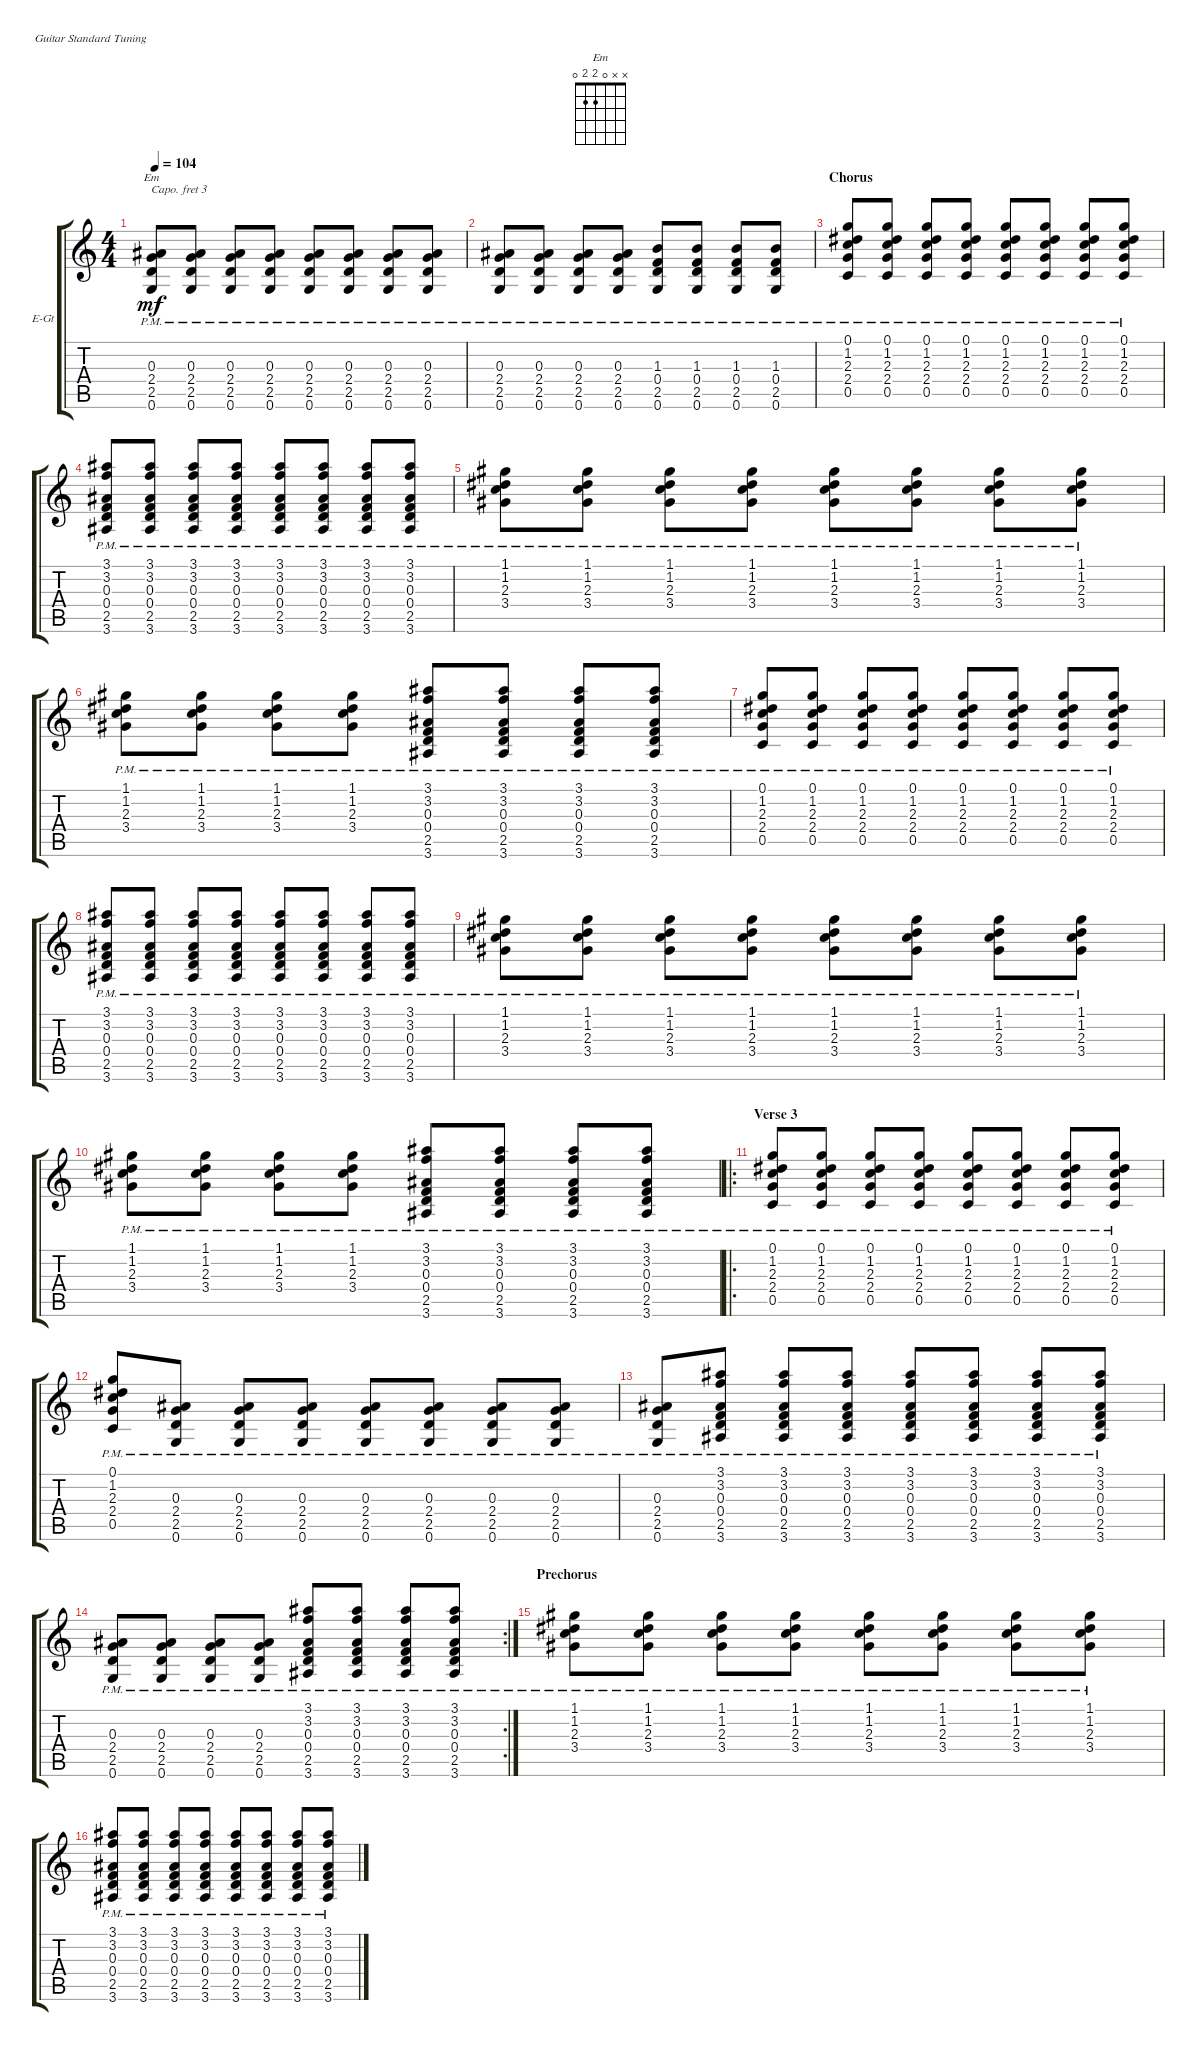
\defaultSystemsLayout 4
\bracketExtendMode groupsimilarinstruments
\firstSystemTrackNameOrientation horizontal
\otherSystemsTrackNameOrientation horizontal
\track ("Steel string guitar" "E-Gt") {instrument electricguitarclean}
\staff {score tabs}
\capo 3
\tuning (E4 B3 G3 D3 A2 E2)
\chord ("Em" x x 0 2 2 0)
\ts (4 4)
\tempo 104
\clef g2
\ks c
(0.6{pm} 2.5{pm} 2.4{pm} 0.3{pm}).8{ch "Em" dy mf} (0.6{pm} 2.5{pm} 2.4{pm} 0.3{pm}).8 (0.6{pm} 2.5{pm} 2.4{pm} 0.3{pm}).8 (0.6{pm} 2.5{pm} 2.4{pm} 0.3{pm}).8 (0.6{pm} 2.5{pm} 2.4{pm} 0.3{pm}).8 (0.6{pm} 2.5{pm} 2.4{pm} 0.3{pm}).8 (0.6{pm} 2.5{pm} 2.4{pm} 0.3{pm}).8 (0.6{pm} 2.5{pm} 2.4{pm} 0.3{pm}).8 |
(0.6{pm} 2.5{pm} 2.4{pm} 0.3{pm}).8 (0.6{pm} 2.5{pm} 2.4{pm} 0.3{pm}).8 (0.6{pm} 2.5{pm} 2.4{pm} 0.3{pm}).8 (0.6{pm} 2.5{pm} 2.4{pm} 0.3{pm}).8 (0.6{pm} 2.5{pm} 0.4{pm} 1.3{pm}).8 (0.6{pm} 2.5{pm} 0.4{pm} 1.3{pm}).8 (0.6{pm} 2.5{pm} 0.4{pm} 1.3{pm}).8 (0.6{pm} 2.5{pm} 0.4{pm} 1.3{pm}).8 |
\section ("" "Chorus")
(0.5{pm} 2.4{pm} 2.3{pm} 1.2{pm} 0.1{pm}).8 (0.5{pm} 2.4{pm} 2.3{pm} 1.2{pm} 0.1{pm}).8 (0.5{pm} 2.4{pm} 2.3{pm} 1.2{pm} 0.1{pm}).8 (0.5{pm} 2.4{pm} 2.3{pm} 1.2{pm} 0.1{pm}).8 (0.5{pm} 2.4{pm} 2.3{pm} 1.2{pm} 0.1{pm}).8 (0.5{pm} 2.4{pm} 2.3{pm} 1.2{pm} 0.1{pm}).8 (0.5{pm} 2.4{pm} 2.3{pm} 1.2{pm} 0.1{pm}).8 (0.5{pm} 2.4{pm} 2.3{pm} 1.2{pm} 0.1{pm}).8 |
(3.6{pm} 2.5{pm} 0.4{pm} 0.3{pm} 3.2{pm} 3.1{pm}).8 (3.6{pm} 2.5{pm} 0.4{pm} 0.3{pm} 3.2{pm} 3.1{pm}).8 (3.6{pm} 2.5{pm} 0.4{pm} 0.3{pm} 3.2{pm} 3.1{pm}).8 (3.6{pm} 2.5{pm} 0.4{pm} 0.3{pm} 3.2{pm} 3.1{pm}).8 (3.6{pm} 2.5{pm} 0.4{pm} 0.3{pm} 3.2{pm} 3.1{pm}).8 (3.6{pm} 2.5{pm} 0.4{pm} 0.3{pm} 3.2{pm} 3.1{pm}).8 (3.6{pm} 2.5{pm} 0.4{pm} 0.3{pm} 3.2{pm} 3.1{pm}).8 (3.6{pm} 2.5{pm} 0.4{pm} 0.3{pm} 3.2{pm} 3.1{pm}).8 |
(3.4{pm} 2.3{pm} 1.2{pm} 1.1{pm}).8 (3.4{pm} 2.3{pm} 1.2{pm} 1.1{pm}).8 (3.4{pm} 2.3{pm} 1.2{pm} 1.1{pm}).8 (3.4{pm} 2.3{pm} 1.2{pm} 1.1{pm}).8 (3.4{pm} 2.3{pm} 1.2{pm} 1.1{pm}).8 (3.4{pm} 2.3{pm} 1.2{pm} 1.1{pm}).8 (3.4{pm} 2.3{pm} 1.2{pm} 1.1{pm}).8 (3.4{pm} 2.3{pm} 1.2{pm} 1.1{pm}).8 |
(3.4{pm} 2.3{pm} 1.2{pm} 1.1{pm}).8 (3.4{pm} 2.3{pm} 1.2{pm} 1.1{pm}).8 (3.4{pm} 2.3{pm} 1.2{pm} 1.1{pm}).8 (3.4{pm} 2.3{pm} 1.2{pm} 1.1{pm}).8 (3.6{pm} 2.5{pm} 0.4{pm} 0.3{pm} 3.2{pm} 3.1{pm}).8 (3.6{pm} 2.5{pm} 0.4{pm} 0.3{pm} 3.2{pm} 3.1{pm}).8 (3.6{pm} 2.5{pm} 0.4{pm} 0.3{pm} 3.2{pm} 3.1{pm}).8 (3.6{pm} 2.5{pm} 0.4{pm} 0.3{pm} 3.2{pm} 3.1{pm}).8 |
(0.5{pm} 2.4{pm} 2.3{pm} 1.2{pm} 0.1{pm}).8 (0.5{pm} 2.4{pm} 2.3{pm} 1.2{pm} 0.1{pm}).8 (0.5{pm} 2.4{pm} 2.3{pm} 1.2{pm} 0.1{pm}).8 (0.5{pm} 2.4{pm} 2.3{pm} 1.2{pm} 0.1{pm}).8 (0.5{pm} 2.4{pm} 2.3{pm} 1.2{pm} 0.1{pm}).8 (0.5{pm} 2.4{pm} 2.3{pm} 1.2{pm} 0.1{pm}).8 (0.5{pm} 2.4{pm} 2.3{pm} 1.2{pm} 0.1{pm}).8 (0.5{pm} 2.4{pm} 2.3{pm} 1.2{pm} 0.1{pm}).8 |
(3.6{pm} 2.5{pm} 0.4{pm} 0.3{pm} 3.2{pm} 3.1{pm}).8 (3.6{pm} 2.5{pm} 0.4{pm} 0.3{pm} 3.2{pm} 3.1{pm}).8 (3.6{pm} 2.5{pm} 0.4{pm} 0.3{pm} 3.2{pm} 3.1{pm}).8 (3.6{pm} 2.5{pm} 0.4{pm} 0.3{pm} 3.2{pm} 3.1{pm}).8 (3.6{pm} 2.5{pm} 0.4{pm} 0.3{pm} 3.2{pm} 3.1{pm}).8 (3.6{pm} 2.5{pm} 0.4{pm} 0.3{pm} 3.2{pm} 3.1{pm}).8 (3.6{pm} 2.5{pm} 0.4{pm} 0.3{pm} 3.2{pm} 3.1{pm}).8 (3.6{pm} 2.5{pm} 0.4{pm} 0.3{pm} 3.2{pm} 3.1{pm}).8 |
(3.4{pm} 2.3{pm} 1.2{pm} 1.1{pm}).8 (3.4{pm} 2.3{pm} 1.2{pm} 1.1{pm}).8 (3.4{pm} 2.3{pm} 1.2{pm} 1.1{pm}).8 (3.4{pm} 2.3{pm} 1.2{pm} 1.1{pm}).8 (3.4{pm} 2.3{pm} 1.2{pm} 1.1{pm}).8 (3.4{pm} 2.3{pm} 1.2{pm} 1.1{pm}).8 (3.4{pm} 2.3{pm} 1.2{pm} 1.1{pm}).8 (3.4{pm} 2.3{pm} 1.2{pm} 1.1{pm}).8 |
(3.4{pm} 2.3{pm} 1.2{pm} 1.1{pm}).8 (3.4{pm} 2.3{pm} 1.2{pm} 1.1{pm}).8 (3.4{pm} 2.3{pm} 1.2{pm} 1.1{pm}).8 (3.4{pm} 2.3{pm} 1.2{pm} 1.1{pm}).8 (3.6{pm} 2.5{pm} 0.4{pm} 0.3{pm} 3.2{pm} 3.1{pm}).8 (3.6{pm} 2.5{pm} 0.4{pm} 0.3{pm} 3.2{pm} 3.1{pm}).8 (3.6{pm} 2.5{pm} 0.4{pm} 0.3{pm} 3.2{pm} 3.1{pm}).8 (3.6{pm} 2.5{pm} 0.4{pm} 0.3{pm} 3.2{pm} 3.1{pm}).8 |
\ro
\section ("" "Verse 3")
(0.5{pm} 2.4{pm} 2.3{pm} 1.2{pm} 0.1{pm}).8 (0.5{pm} 2.4{pm} 2.3{pm} 1.2{pm} 0.1{pm}).8 (0.5{pm} 2.4{pm} 2.3{pm} 1.2{pm} 0.1{pm}).8 (0.5{pm} 2.4{pm} 2.3{pm} 1.2{pm} 0.1{pm}).8 (0.5{pm} 2.4{pm} 2.3{pm} 1.2{pm} 0.1{pm}).8 (0.5{pm} 2.4{pm} 2.3{pm} 1.2{pm} 0.1{pm}).8 (0.5{pm} 2.4{pm} 2.3{pm} 1.2{pm} 0.1{pm}).8 (0.5{pm} 2.4{pm} 2.3{pm} 1.2{pm} 0.1{pm}).8 |
(0.5{pm} 2.4{pm} 2.3{pm} 1.2{pm} 0.1{pm}).8 (0.6{pm} 2.5{pm} 2.4{pm} 0.3{pm}).8 (0.6{pm} 2.5{pm} 2.4{pm} 0.3{pm}).8 (0.6{pm} 2.5{pm} 2.4{pm} 0.3{pm}).8 (0.6{pm} 2.5{pm} 2.4{pm} 0.3{pm}).8 (0.6{pm} 2.5{pm} 2.4{pm} 0.3{pm}).8 (0.6{pm} 2.5{pm} 2.4{pm} 0.3{pm}).8 (0.6{pm} 2.5{pm} 2.4{pm} 0.3{pm}).8 |
(0.6{pm} 2.5{pm} 2.4{pm} 0.3{pm}).8 (3.6{pm} 2.5{pm} 0.4{pm} 0.3{pm} 3.2{pm} 3.1{pm}).8 (3.6{pm} 2.5{pm} 0.4{pm} 0.3{pm} 3.2{pm} 3.1{pm}).8 (3.6{pm} 2.5{pm} 0.4{pm} 0.3{pm} 3.2{pm} 3.1{pm}).8 (3.6{pm} 2.5{pm} 0.4{pm} 0.3{pm} 3.2{pm} 3.1{pm}).8 (3.6{pm} 2.5{pm} 0.4{pm} 0.3{pm} 3.2{pm} 3.1{pm}).8 (3.6{pm} 2.5{pm} 0.4{pm} 0.3{pm} 3.2{pm} 3.1{pm}).8 (3.6{pm} 2.5{pm} 0.4{pm} 0.3{pm} 3.2{pm} 3.1{pm}).8 |
\rc 2
(0.6{pm} 2.5{pm} 2.4{pm} 0.3{pm}).8 (0.6{pm} 2.5{pm} 2.4{pm} 0.3{pm}).8 (0.6{pm} 2.5{pm} 2.4{pm} 0.3{pm}).8 (0.6{pm} 2.5{pm} 2.4{pm} 0.3{pm}).8 (3.6{pm} 2.5{pm} 0.4{pm} 0.3{pm} 3.2{pm} 3.1{pm}).8 (3.6{pm} 2.5{pm} 0.4{pm} 0.3{pm} 3.2{pm} 3.1{pm}).8 (3.6{pm} 2.5{pm} 0.4{pm} 0.3{pm} 3.2{pm} 3.1{pm}).8 (3.6{pm} 2.5{pm} 0.4{pm} 0.3{pm} 3.2{pm} 3.1{pm}).8 |
\section ("" "Prechorus")
(3.4{pm} 2.3{pm} 1.2{pm} 1.1{pm}).8 (3.4{pm} 2.3{pm} 1.2{pm} 1.1{pm}).8 (3.4{pm} 2.3{pm} 1.2{pm} 1.1{pm}).8 (3.4{pm} 2.3{pm} 1.2{pm} 1.1{pm}).8 (3.4{pm} 2.3{pm} 1.2{pm} 1.1{pm}).8 (3.4{pm} 2.3{pm} 1.2{pm} 1.1{pm}).8 (3.4{pm} 2.3{pm} 1.2{pm} 1.1{pm}).8 (3.4{pm} 2.3{pm} 1.2{pm} 1.1{pm}).8 |
(3.6{pm} 2.5{pm} 0.4{pm} 0.3{pm} 3.2{pm} 3.1{pm}).8 (3.6{pm} 2.5{pm} 0.4{pm} 0.3{pm} 3.2{pm} 3.1{pm}).8 (3.6{pm} 2.5{pm} 0.4{pm} 0.3{pm} 3.2{pm} 3.1{pm}).8 (3.6{pm} 2.5{pm} 0.4{pm} 0.3{pm} 3.2{pm} 3.1{pm}).8 (3.6{pm} 2.5{pm} 0.4{pm} 0.3{pm} 3.2{pm} 3.1{pm}).8 (3.6{pm} 2.5{pm} 0.4{pm} 0.3{pm} 3.2{pm} 3.1{pm}).8 (3.6{pm} 2.5{pm} 0.4{pm} 0.3{pm} 3.2{pm} 3.1{pm}).8 (3.6{pm} 2.5{pm} 0.4{pm} 0.3{pm} 3.2{pm} 3.1{pm}).8
